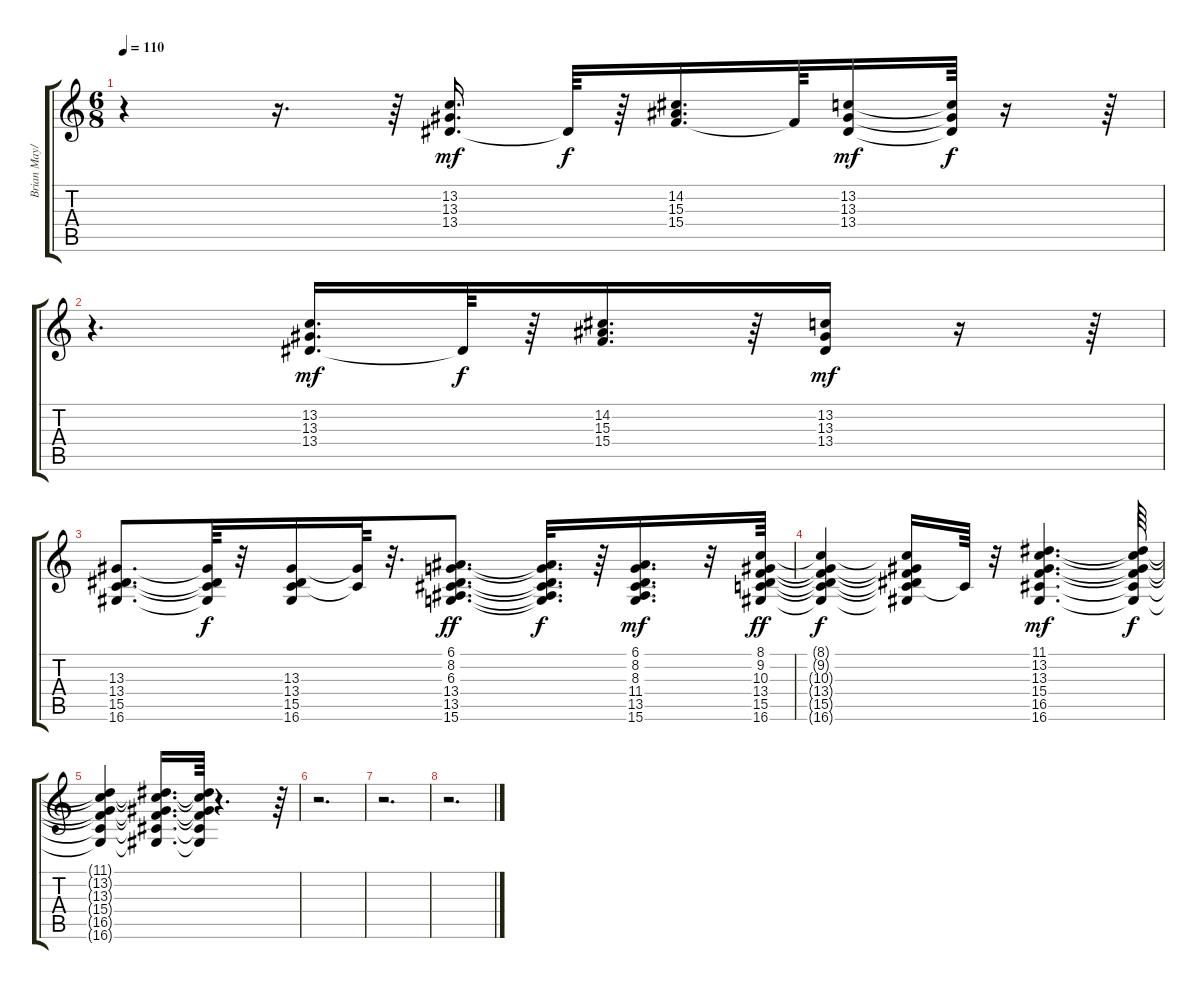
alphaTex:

\track ("Brian May/Roger Taylor Chorus" "Brian May/") {mute instrument choiraahs}
\staff {score tabs}
\tuning (E4 B3 G3 D3 A2 E2) {hide}
\ts (6 8)
\tempo 110
\clef g2
\ks c
r.4{dy f} r.16{d} r.64 (13.2 13.3 13.4).16{d dy mf} 13.4{t}.64{dy f} r.64 (14.2 15.3 15.4).16{d} 15.4{t}.64 (13.2 13.3 13.4).16{dy mf} (13.2{t} 13.3{t} 13.4{t}).64{dy f} r.16 r.64 |
r.4{d} (13.2 13.3 13.4).16{d dy mf} 13.4{t}.64{dy f} r.64 (14.2 15.3 15.4).16{d} r.64 (13.2 13.3 13.4).16{dy mf} r.16 r.64 |
(13.3 13.4 15.5 16.6).8{d} (13.3{t} 13.4{t} 15.5{t} 16.6{t}).64{dy f} r.32 (13.3 13.4 15.5 16.6).16 (13.3{t} 15.5{t}).64 r.32{d} (6.1 8.2 6.3 13.4 13.5 15.6).8{d dy ff} (6.1{t} 8.2{t} 6.3{t} 13.4{t} 13.5{t} 15.6{t}).32{d dy f} r.64 (6.1 8.2 8.3 11.4 13.5 15.6).16{d dy mf} r.32 (8.1 9.2 10.3 13.4 15.5 16.6).64{dy ff} |
(8.1{t} 9.2{t} 10.3{t} 13.4{t} 15.5{t} 16.6{t}).4{dy f} (8.1{t} 9.2{t} 10.3{t} 13.4{t} 15.5{t} 16.6{t}).16 15.5{t}.64 r.32 (11.1 13.2 13.3 15.4 16.5 16.6).4{d dy mf} (11.1{t} 13.2{t} 13.3{t} 15.4{t} 16.5{t} 16.6{t}).64{dy f} |
(11.1{t} 13.2{t} 13.3{t} 15.4{t} 16.5{t} 16.6{t}).4 (11.1{t} 13.2{t} 13.3{t} 15.4{t} 16.5{t} 16.6{t}).16{d} (11.1{t} 13.2{t} 13.3{t} 15.4{t} 16.5{t} 16.6{t}).64 r.4{d} r.64 |
r.2{d} |
r.2{d} |
r.2{d}
